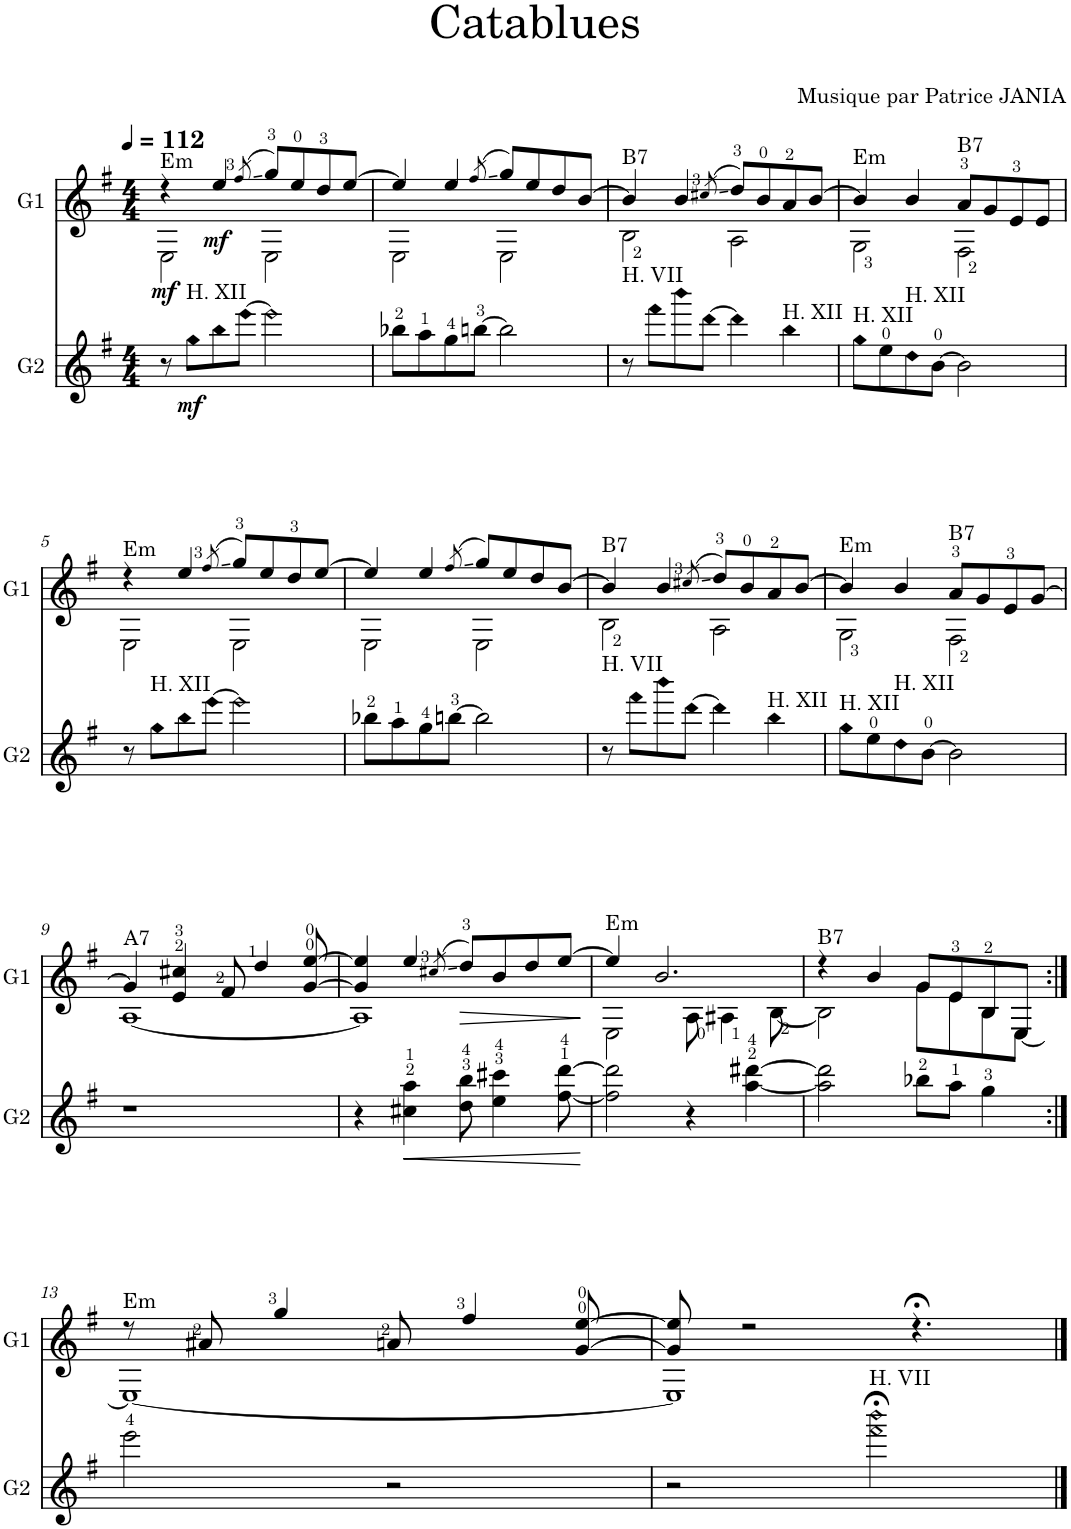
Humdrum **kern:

**kern	**dynam	**kern	**dynam
*part2	*part2	*part1	*part1
*staff2	*staff2	*staff1	*staff1
*I"G2	*	*I"G1	*
*I'G2	*	*I'G1	*
*clefG2	*	*clefG2	*
*Trd7c12	*	*Trd7c12	*
*k[f#]	*	*k[f#]	*
*M4/4	*	*M4/4	*
*MM112	*	*MM112	*
=1	=1	=1	=1
*	*	*^	*
!	!	!LO:TX:a:t=Em	!	!
!	!	!	!	!LO:DY:b
8r	.	4r	2E\	mf
!LO:TX:a:t=H. XII	!	!	!	!
!LO:N:head=diamond	!LO:DY:b	!	!	!
8gg\L	mf	.	.	.
!LO:N:head=diamond	!	!	!	!LO:DY:b
8bb\	.	4ee/	.	mf
!LO:N:head=diamond	!	!	!	!
[8eee\J	.	.	.	.
.	.	(32qff#/	.	.
!LO:N:head=diamond	!	!	!	!
2eee\]	.	8gg/L)	2E\	.
.	.	8ee/	.	.
.	.	8dd/	.	.
.	.	[8ee/J	.	.
=2	=2	=2	=2	=2
8bb-X\L	.	4ee/]	2E\	.
8aa\	.	.	.	.
8gg\	.	4ee/	.	.
[8bbn\J	.	.	.	.
.	.	(32qff#/	.	.
2bb\]	.	8gg/L)	2E\	.
.	.	8ee/	.	.
.	.	8dd/	.	.
.	.	[8b/J	.	.
=3	=3	=3	=3	=3
!	!	!LO:TX:a:t=B7	!	!
!LO:TX:a:t=H. VII	!	!	!	!
8r	.	4b/]	2B\	.
!LO:N:head=diamond	!	!	!	!
8fff#\L	.	.	.	.
!LO:N:head=diamond	!	!	!	!
8bbb\	.	4b/	.	.
!LO:N:head=diamond	!	!	!	!
[8ddd\J	.	.	.	.
.	.	(32qcc#X/	.	.
!LO:N:head=diamond	!	!	!	!
4ddd\]	.	8dd/L)	2A\	.
.	.	8b/	.	.
!LO:TX:a:t=H. XII	!	!	!	!
!LO:N:head=diamond	!	!	!	!
4bb\	.	8a/	.	.
.	.	[8b/J	.	.
=4	=4	=4	=4	=4
!	!	!LO:TX:a:t=Em	!	!
!LO:TX:a:t=H. XII	!	!	!	!
!LO:N:head=diamond	!	!	!	!
8gg\L	.	4b/]	2G\	.
8ee\	.	.	.	.
!LO:TX:a:t=H. XII	!	!	!	!
!LO:N:head=diamond	!	!	!	!
8dd\	.	4b/	.	.
[8b\J	.	.	.	.
!	!	!LO:TX:a:t=B7	!	!
2b\]	.	8a/L	2F#\	.
.	.	8g/	.	.
.	.	8e/	.	.
.	.	8e/J	.	.
!!LO:LB:g=z	!!
=5	=5	=5	=5	=5
!	!	!LO:TX:a:t=Em	!	!
8r	.	4r	2E\	.
!LO:TX:a:t=H. XII	!	!	!	!
!LO:N:head=diamond	!	!	!	!
8gg\L	.	.	.	.
!LO:N:head=diamond	!	!	!	!
8bb\	.	4ee/	.	.
!LO:N:head=diamond	!	!	!	!
[8eee\J	.	.	.	.
.	.	(32qff#/	.	.
!LO:N:head=diamond	!	!	!	!
2eee\]	.	8gg/L)	2E\	.
.	.	8ee/	.	.
.	.	8dd/	.	.
.	.	[8ee/J	.	.
=6	=6	=6	=6	=6
8bb-X\L	.	4ee/]	2E\	.
8aa\	.	.	.	.
8gg\	.	4ee/	.	.
[8bbn\J	.	.	.	.
.	.	(32qff#/	.	.
2bb\]	.	8gg/L)	2E\	.
.	.	8ee/	.	.
.	.	8dd/	.	.
.	.	[8b/J	.	.
=7	=7	=7	=7	=7
!	!	!LO:TX:a:t=B7	!	!
!LO:TX:a:t=H. VII	!	!	!	!
8r	.	4b/]	2B\	.
!LO:N:head=diamond	!	!	!	!
8fff#\L	.	.	.	.
!LO:N:head=diamond	!	!	!	!
8bbb\	.	4b/	.	.
!LO:N:head=diamond	!	!	!	!
[8ddd\J	.	.	.	.
.	.	(32qcc#X/	.	.
!LO:N:head=diamond	!	!	!	!
4ddd\]	.	8dd/L)	2A\	.
.	.	8b/	.	.
!LO:TX:a:t=H. XII	!	!	!	!
!LO:N:head=diamond	!	!	!	!
4bb\	.	8a/	.	.
.	.	[8b/J	.	.
=8	=8	=8	=8	=8
!	!	!LO:TX:a:t=Em	!	!
!LO:TX:a:t=H. XII	!	!	!	!
!LO:N:head=diamond	!	!	!	!
8gg\L	.	4b/]	2G\	.
8ee\	.	.	.	.
!LO:TX:a:t=H. XII	!	!	!	!
!LO:N:head=diamond	!	!	!	!
8dd\	.	4b/	.	.
[8b\J	.	.	.	.
!	!	!LO:TX:a:t=B7	!	!
2b\]	.	8a/L	2F#\	.
.	.	8g/	.	.
.	.	8e/	.	.
.	.	[8g/J	.	.
!!LO:LB:g=z	!!
=9	=9	=9	=9	=9
!	!	!LO:TX:a:t=A7	!	!
1r	.	4g/]	[1A	.
.	.	4e/ 4cc#X/	.	.
.	.	8f#/	.	.
.	.	4dd/	.	.
.	.	[8g/ [8ee/	.	.
=10	=10	=10	=10	=10
4r	.	4g/] 4ee/]	1A]	.
!	!LO:HP:b	!	!	!
4cc#X\ 4aa\	<	4ee/	.	.
.	.	(32qcc#X/	.	.
8dd\ 8bb\	.	8dd/L)	.	.
4ee\ 4ccc#X\	.	8b/	.	.
.	.	8dd/	.	.
[8ff#\ [8ddd\	.	[8ee/J	.	.
*	*	*v	*v	*
.	[	.	.
=11	=11	=11	=11
*	*	*^	*
!	!	!LO:TX:a:t=Em	!	!
2ff#\] 2ddd\]	.	4ee/]	2E\	.
.	.	2.b/	.	.
4r	.	.	8A\	.
.	.	.	4A#X\	.
[4aa\ [4ddd#X\	.	.	.	.
.	.	.	[8B\	.
=12	=12	=12	=12	=12
!	!	!LO:TX:a:t=B7	!	!
2aa\] 2ddd#\]	.	4r	2B\]	.
.	.	4b/	.	.
8bb-X\L	.	8g/L	8g\L	.
8aa\J	.	8e/	8e\	.
4gg\	.	8B/	8B\	.
.	.	8E/J	[8E\J	.
!!LO:LB:g=z	!!
=13:|!	=13:|!	=13:|!	=13:|!	=13:|!
!	!	!LO:TX:a:t=Em	!	!
2eee\	.	8r	1E_	.
.	.	8a#X/	.	.
.	.	4gg/	.	.
2r	.	8an/	.	.
.	.	4ff#/	.	.
.	.	[8g/ [8ee/	.	.
=14	=14	=14	=14	=14
2r	.	8g/] 8ee/]	1E]	.
.	.	2r	.	.
!LO:TX:a:t=H. VII	!	!	!	!
!LO:N:n=1:head=diamond	!	!	!	!
!LO:N:n=2:head=diamond	!	!	!	!
2fff#\;< 2bbb\;<	.	.	.	.
.	.	4.r;<	.	.
*	*	*v	*v	*
==	==	==	==
*-	*-	*-	*-
